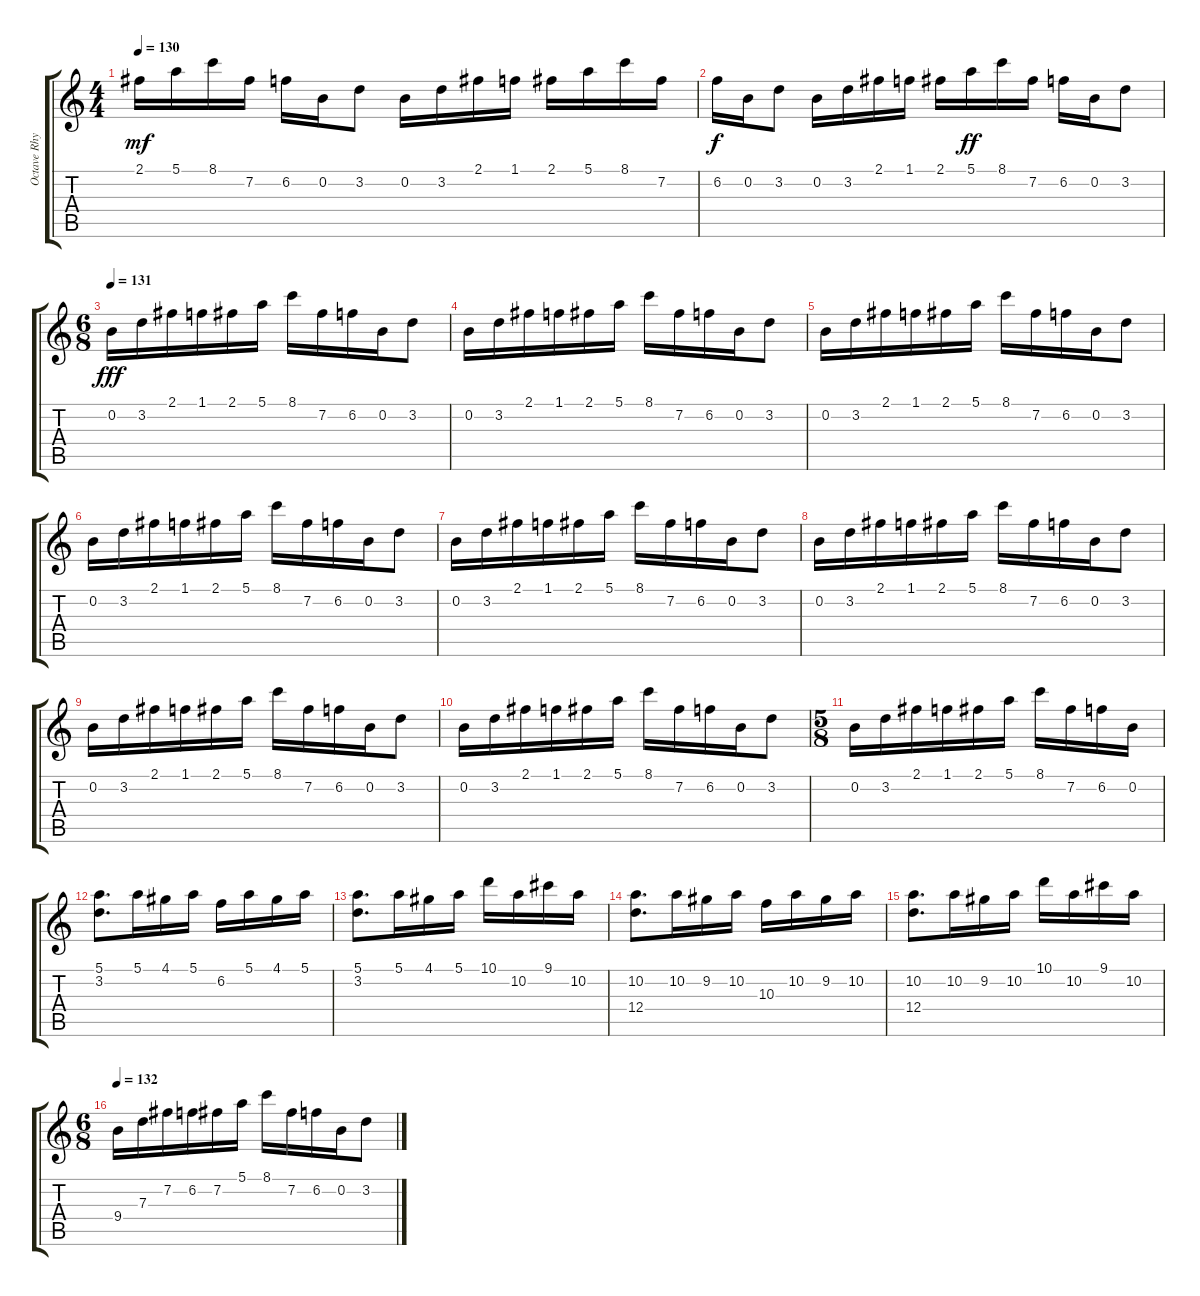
\track ("Octave Rhythm" "Octave Rhy") {instrument overdrivenguitar}
\staff {score tabs}
\tuning (E4 B3 G3 D3 A2 E2) {hide}
\ts (4 4)
\tempo 130
\clef g2
\ks c
2.1.16{dy mf} 5.1.16 8.1.16 7.2.16 6.2.16 0.2.16 3.2.8 0.2.16 3.2.16 2.1.16 1.1.16 2.1.16 5.1.16 8.1.16 7.2.16 |
6.2.16{dy f} 0.2.16 3.2.8 0.2.16 3.2.16 2.1.16 1.1.16 2.1.16 5.1.16{dy ff} 8.1.16 7.2.16 6.2.16 0.2.16 3.2.8 |
\ts (6 8)
\tempo 131
0.2.16{dy fff} 3.2.16 2.1.16 1.1.16 2.1.16 5.1.16 8.1.16 7.2.16 6.2.16 0.2.16 3.2.8 |
0.2.16 3.2.16 2.1.16 1.1.16 2.1.16 5.1.16 8.1.16 7.2.16 6.2.16 0.2.16 3.2.8 |
0.2.16 3.2.16 2.1.16 1.1.16 2.1.16 5.1.16 8.1.16 7.2.16 6.2.16 0.2.16 3.2.8 |
0.2.16 3.2.16 2.1.16 1.1.16 2.1.16 5.1.16 8.1.16 7.2.16 6.2.16 0.2.16 3.2.8 |
0.2.16 3.2.16 2.1.16 1.1.16 2.1.16 5.1.16 8.1.16 7.2.16 6.2.16 0.2.16 3.2.8 |
0.2.16 3.2.16 2.1.16 1.1.16 2.1.16 5.1.16 8.1.16 7.2.16 6.2.16 0.2.16 3.2.8 |
0.2.16 3.2.16 2.1.16 1.1.16 2.1.16 5.1.16 8.1.16 7.2.16 6.2.16 0.2.16 3.2.8 |
0.2.16 3.2.16 2.1.16 1.1.16 2.1.16 5.1.16 8.1.16 7.2.16 6.2.16 0.2.16 3.2.8 |
\ts (5 8)
0.2.16 3.2.16 2.1.16 1.1.16 2.1.16 5.1.16 8.1.16 7.2.16 6.2.16 0.2.16 |
(5.1 3.2).8{d} 5.1.16 4.1.16 5.1.16 6.2.16 5.1.16 4.1.16 5.1.16 |
(5.1 3.2).8{d} 5.1.16 4.1.16 5.1.16 10.1.16 10.2.16 9.1.16 10.2.16 |
(10.2 12.4).8{d} 10.2.16 9.2.16 10.2.16 10.3.16 10.2.16 9.2.16 10.2.16 |
(10.2 12.4).8{d} 10.2.16 9.2.16 10.2.16 10.1.16 10.2.16 9.1.16 10.2.16 |
\ts (6 8)
\tempo 132
9.4.16 7.3.16 7.2.16 6.2.16 7.2.16 5.1.16 8.1.16 7.2.16 6.2.16 0.2.16 3.2.8
